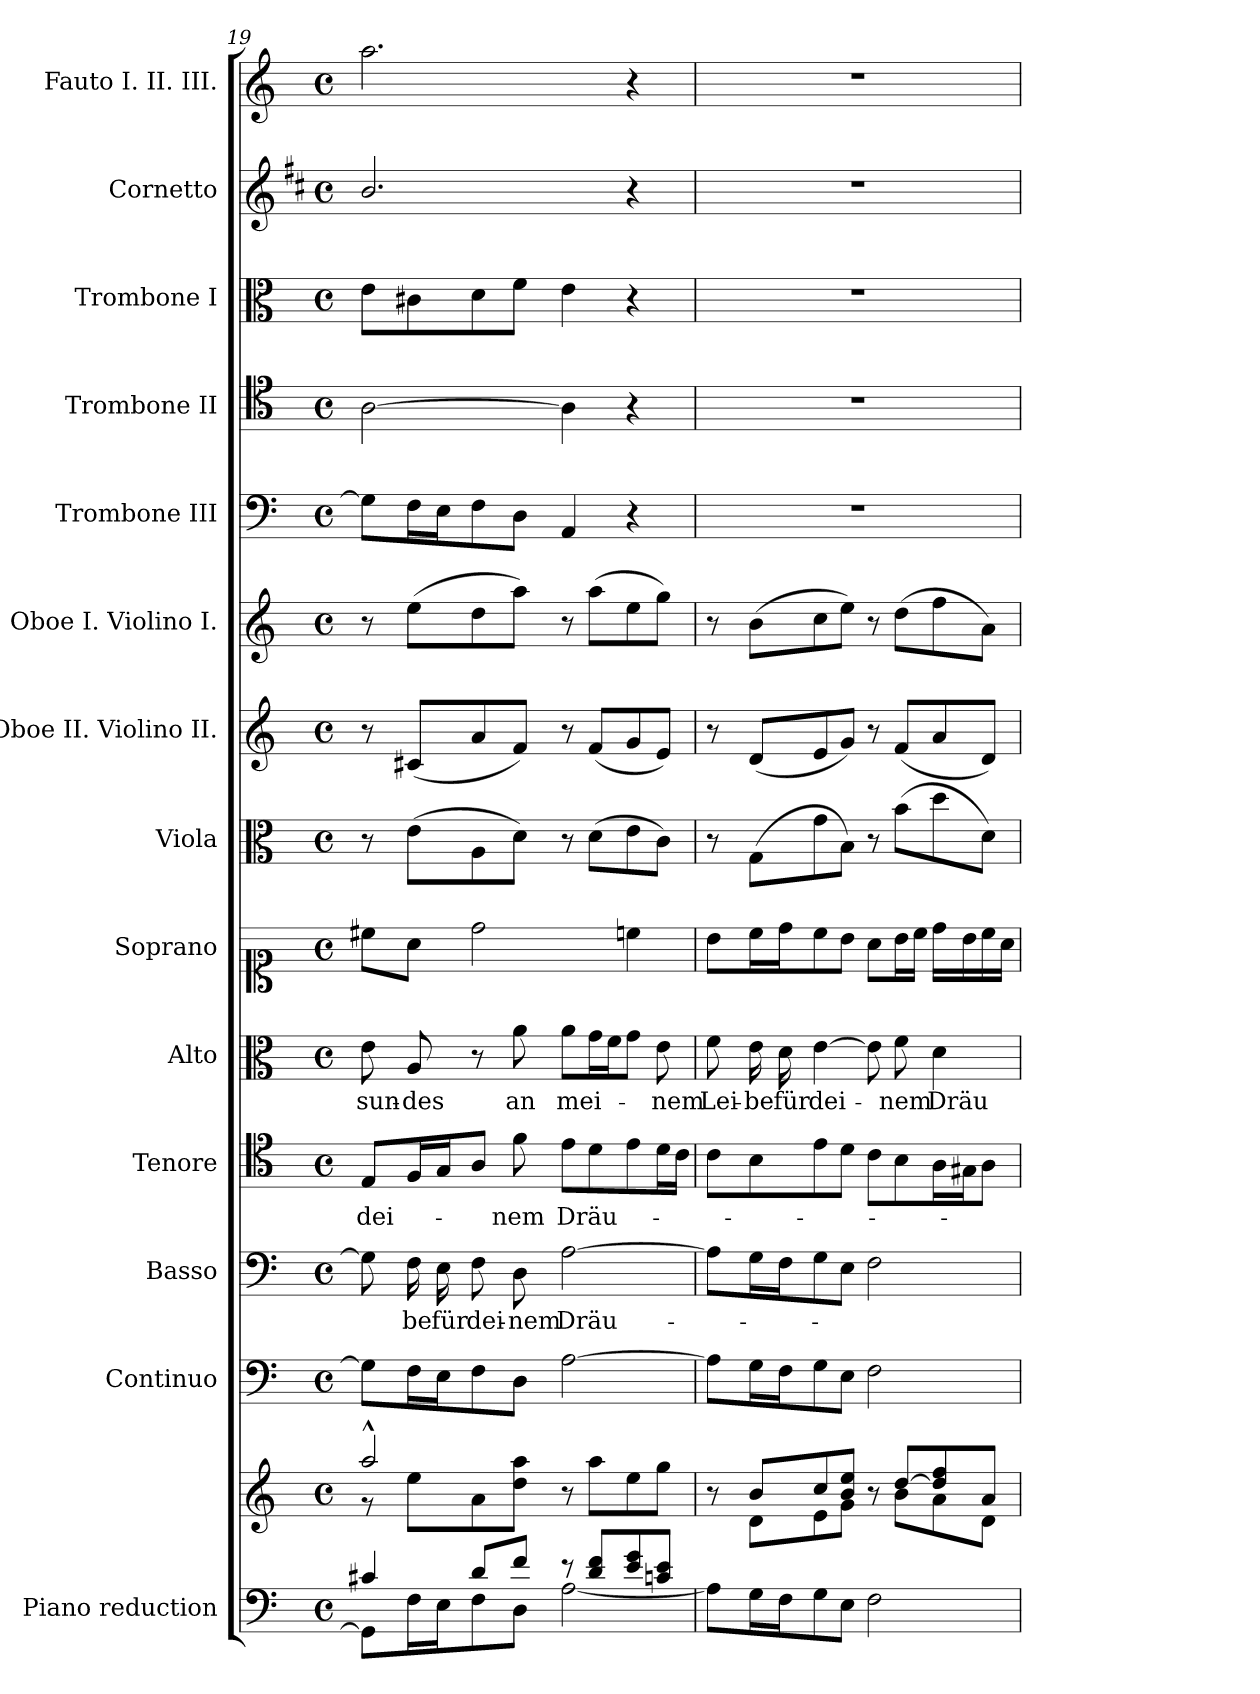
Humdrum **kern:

**kern	**kern	**kern	**kern	**text	**kern	**text	**kern	**text	**kern	**kern	**kern	**kern	**kern	**kern	**kern	**kern	**kern
*part14	*part14	*part13	*part12	*part12	*part11	*part11	*part10	*part10	*part9	*part8	*part7	*part6	*part5	*part4	*part3	*part2	*part1
*staff15	*staff14	*staff13	*staff12	*staff12	*staff11	*staff11	*staff10	*staff10	*staff9	*staff8	*staff7	*staff6	*staff5	*staff4	*staff3	*staff2	*staff1
*I"Piano reduction	*	*I"Continuo	*I"Basso	*	*I"Tenore	*	*I"Alto	*	*I"Soprano	*I"Viola	*I"Oboe II. Violino II.	*I"Oboe I. Violino I.	*I"Trombone III	*I"Trombone II	*I"Trombone I	*I"Cornetto	*I"Fauto I. II. III.
*I'Pno	*	*	*	*	*	*	*	*	*	*	*	*I'Ob	*I'Trb	*I'Trb	*I'Trb	*	*
*clefF4	*clefG2	*clefF4	*clefF4	*	*clefC4	*	*clefC3	*	*clefC1	*clefC3	*clefG2	*clefG2	*clefF4	*clefC4	*clefC3	*clefG2	*clefG2
*	*	*	*	*	*	*	*	*	*	*	*	*	*	*ITrd7c12	*ITrd7c12	*ITrd1c2	*
*k[]	*k[]	*k[]	*k[]	*	*k[]	*	*k[]	*	*k[]	*k[]	*k[]	*k[]	*k[]	*k[]	*k[]	*k[]	*k[]
*M4/4	*M4/4	*M4/4	*M4/4	*	*M4/4	*	*M4/4	*	*M4/4	*M4/4	*M4/4	*M4/4	*M4/4	*M4/4	*M4/4	*M4/4	*M4/4
*met(c)	*met(c)	*met(c)	*met(c)	*	*met(c)	*	*met(c)	*	*met(c)	*met(c)	*met(c)	*met(c)	*met(c)	*met(c)	*met(c)	*met(c)	*met(c)
=19	=19	=19	=19	=19	=19	=19	=19	=19	=19	=19	=19	=19	=19	=19	=19	=19	=19
*^	*^	*	*	*	*	*	*	*	*	*	*	*	*	*	*	*	*
!	!	!	!	!	!	!	!	!LO:LY:b	!	!LO:LY:b	!	!	!	!	!	!	!	!	!
4c#X/	8GG\L]	2aa^^/	8r	8G\L]	8G\]	.	8E/L	dei-	8e\	sun-	8cc#X\L	8r	8r	8r	8G\L]	[2AA\	8E\L	2.a/	2.aa\
!	!	!	!	!	!	!LO:LY:b	!	!	!	!LO:LY:b	!	!	!	!	!	!	!	!	!
.	16F\L	.	8ee\L	16F\L	16F\	-be	16F/L	.	8A/	des	8a\J	(>8e\L	(<8c#X/L	(>8ee\L	16F\L	.	8C#X\	.	.
!	!	!	!	!	!	!LO:LY:b	!	!	!	!	!	!	!	!	!	!	!	!	!
.	16E\J	.	.	16E\J	16E\	für	16G/J	.	.	.	.	.	.	.	16E\J	.	.	.	.
!	!	!	!	!	!	!LO:LY:b	!	!	!	!	!	!	!	!	!	!	!	!	!
8d/L	8F\	.	8a\	8F\	8F\	dei-	8A/J	.	8r	.	2dd\	8A\	8a/	8dd\	8F\	.	8D\	.	.
!	!	!	!	!	!	!LO:LY:b	!	!LO:LY:b	!	!LO:LY:b	!	!	!	!	!	!	!	!	!
8f/J	8D\J	.	8dd\ 8aa\J	8D\J	8D\	nem	8f\	-nem	8a\	an	.	8d\J)	8f/J)	8aa\J)	8D\J	.	8F\J	.	.
!	!	!	!	!	!	!LO:LY:b	!	!LO:LY:b	!	!LO:LY:b	!	!	!	!	!	!	!	!	!
8re	[2A\	8r	8ryy	[2A\	[2A\	Dräu-	8e\L	Dräu-	8a\L	mei-	.	8r	8r	8r	4AA/	4AA\]	4E\	.	.
8d/ 8f/L	.	8ryy	8aa\L	.	.	.	8d\	.	16g\L	.	.	(>8d\L	(<8f/L	(>8aa\L	.	.	.	.	.
.	.	.	.	.	.	.	.	.	16f\J	.	.	.	.	.	.	.	.	.	.
8e/ 8g/	.	4ryy	8ee\	.	.	.	8e\	.	8g\J	.	4ccn\	8e\	8g/	8ee\	4r	4r	4r	4r	4r
!	!	!	!	!	!	!	!	!	!	!LO:LY:b	!	!	!	!	!	!	!	!	!
8cn/ 8e/J	.	.	8gg\J	.	.	.	16d\L	.	8e\	nem	.	8c\J)	8e/J)	8gg\J)	.	.	.	.	.
.	.	.	.	.	.	.	16c\JJ	.	.	.	.	.	.	.	.	.	.	.	.
*v	*v	*	*	*	*	*	*	*	*	*	*	*	*	*	*	*	*	*	*
!!LO:PB:g=z
=20	=20	=20	=20	=20	=20	=20	=20	=20	=20	=20	=20	=20	=20	=20	=20	=20	=20	=20
!	!	!	!	!	!	!	!	!	!LO:LY:b	!	!	!	!	!	!	!	!	!
8A\L]	8r	8ryy	8A\L]	8A\L]	.	8c\L	.	8f\	Lei-	8b\L	8r	8r	8r	1r	1r	1r	1r	1r
!	!	!	!	!	!	!	!	!	!LO:LY:b	!	!	!	!	!	!	!	!	!
16G\L	8b/L	8d\L	16G\L	16G\L	.	8B\	.	16e\	be	16cc\L	(>8G\L	(<8d/L	(>8b\L	.	.	.	.	.
!	!	!	!	!	!	!	!	!	!LO:LY:b	!	!	!	!	!	!	!	!	!
16F\J	.	.	16F\J	16F\J	.	.	.	16d\	für	16dd\J	.	.	.	.	.	.	.	.
!	!	!	!	!	!	!	!	!	!LO:LY:b	!	!	!	!	!	!	!	!	!
8G\	8cc/	8e\	8G\	8G\	.	8e\	.	[4e\	dei-	8cc\	8g\	8e/	8cc\	.	.	.	.	.
8E\J	8b/ 8ee/J	8g\J	8E\J	8E\J	.	8d\J	.	.	.	8b\J	8B\J)	8g/J)	8ee\J)	.	.	.	.	.
2F\	8r	8ryy	2F\	2F\	.	8c\L	.	8e\]	.	8a\L	8r	8r	8r	.	.	.	.	.
!	!	!	!	!	!	!	!	!	!LO:LY:b	!	!	!	!	!	!	!	!	!
.	[8dd/L	8b\L	.	.	.	8B\	.	8f\	nem	16b\L	(>8b\L	(<8f/L	(>8dd\L	.	.	.	.	.
.	.	.	.	.	.	.	.	.	.	16cc\JJ	.	.	.	.	.	.	.	.
!	!	!	!	!	!	!	!	!	!LO:LY:b	!	!	!	!	!	!	!	!	!
.	8dd/] 8ff/	8a\	.	.	.	16A\L	.	4d\	Dräu-	16dd\LL	8dd\	8a/	8ff\	.	.	.	.	.
.	.	.	.	.	.	16G#X\J	.	.	.	16b\	.	.	.	.	.	.	.	.
.	8a/J	8d\J	.	.	.	8A\J	.	.	.	16cc\	8d\J)	8d/J)	8a\J)	.	.	.	.	.
.	.	.	.	.	.	.	.	.	.	16a\JJ	.	.	.	.	.	.	.	.
*	*v	*v	*	*	*	*	*	*	*	*	*	*	*	*	*	*	*	*
=	=	=	=	=	=	=	=	=	=	=	=	=	=	=	=	=	=
*-	*-	*-	*-	*-	*-	*-	*-	*-	*-	*-	*-	*-	*-	*-	*-	*-	*-
